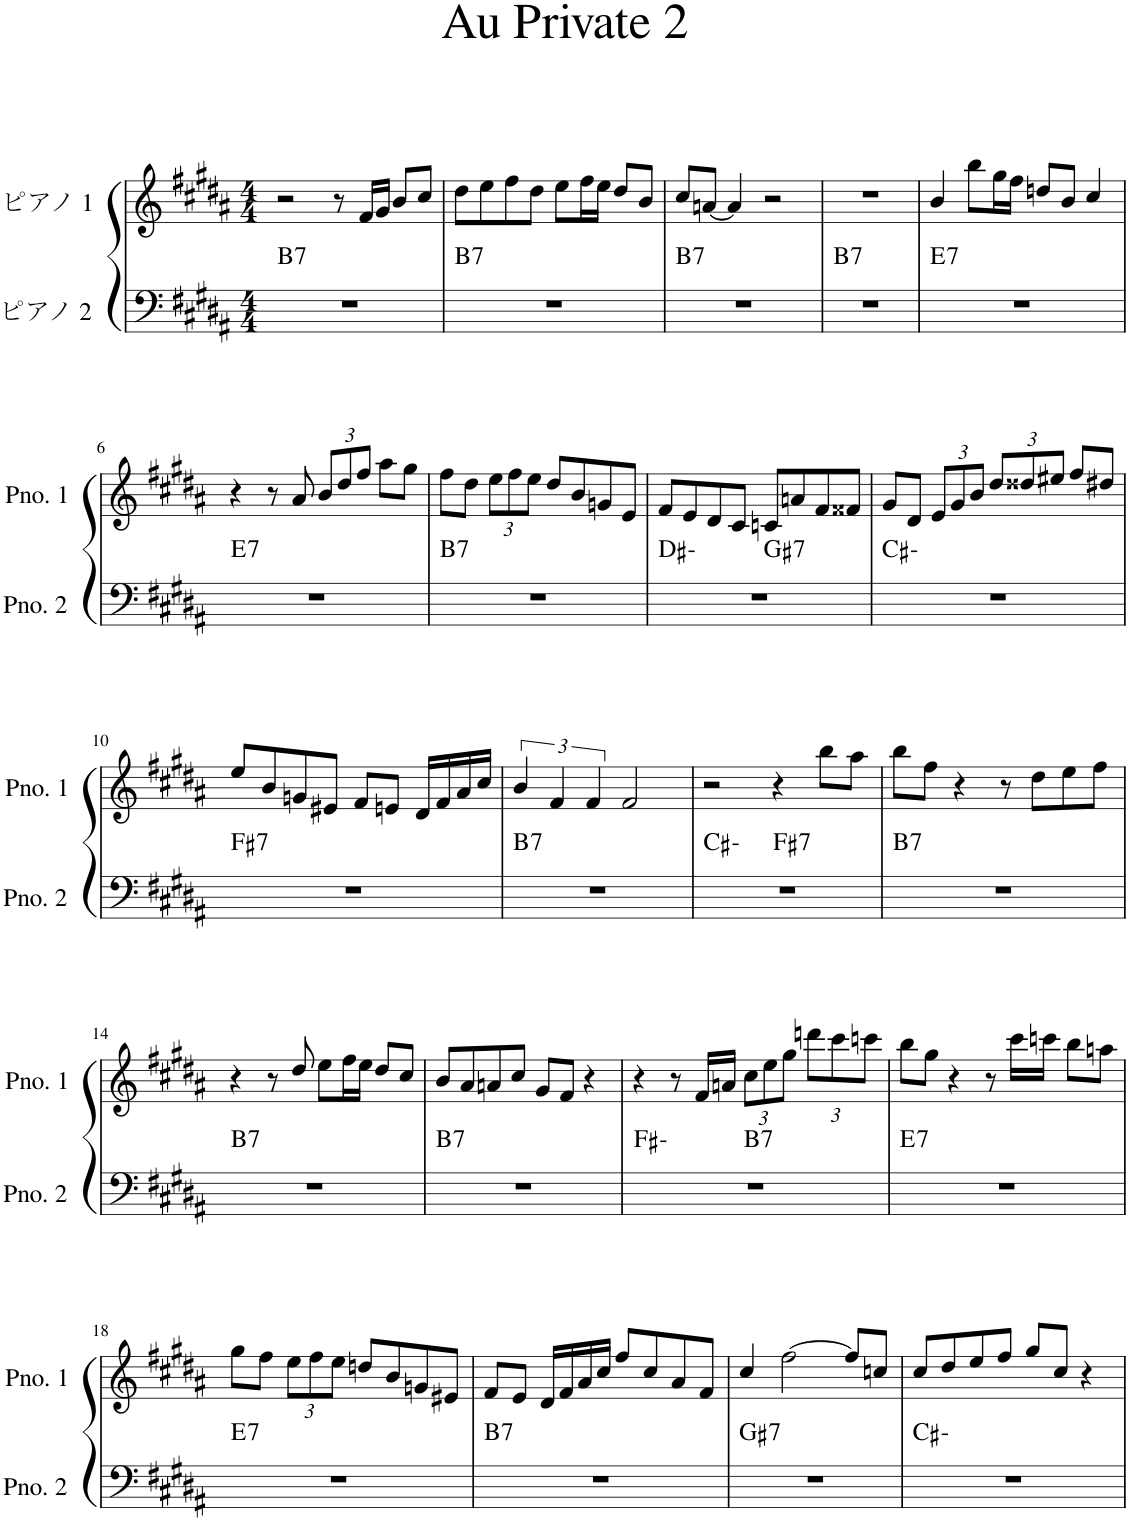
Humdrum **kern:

**kern	**harte	**kern
*part2	*part2	*part1
*staff2	*	*staff1
*I"ピアノ 2	*	*I"ピアノ 1
*clefF4	*	*clefG2
*k[f#c#g#d#a#]	*	*k[f#c#g#d#a#]
*M4/4	*	*M4/4
=1	=1	=1
!	!LO:H:kt=7	!
1r	B:7	2r
.	.	8r
.	.	16f#/LL
.	.	16g#/JJ
.	.	8b/L
.	.	8cc#/J
=2	=2	=2
!	!LO:H:kt=7	!
1r	B:7	8dd#\L
.	.	8ee\
.	.	8ff#\
.	.	8dd#\J
.	.	8ee\L
.	.	16ff#\L
.	.	16ee\JJ
.	.	8dd#/L
.	.	8b/J
=3	=3	=3
!	!LO:H:kt=7	!
1r	B:7	8cc#/L
.	.	[8an/J
.	.	4a/]
.	.	2r
=4	=4	=4
!	!LO:H:kt=7	!
1r	B:7	1r
=5	=5	=5
!	!LO:H:kt=7	!
1r	E:7	4b/
.	.	8bb\L
.	.	16gg#\L
.	.	16ff#\JJ
.	.	8ddn/L
.	.	8b/J
.	.	4cc#/
!!LO:LB:g=z
=6	=6	=6
!	!LO:H:kt=7	!
1r	E:7	4r
.	.	8r
.	.	8a#/
*	*	*Xbrackettup
.	.	12b/L
.	.	12dd#/
.	.	12ff#/J
.	.	8aa#\L
.	.	8gg#\J
=7	=7	=7
!	!LO:H:kt=7	!
1r	B:7	8ff#\L
.	.	8dd#\J
.	.	12ee\L
.	.	12ff#\
.	.	12ee\J
.	.	8dd#/L
.	.	8b/
.	.	8gn/
.	.	8e/J
=8	=8	=8
*^	*	*
1r	2ryy	D#:min	8f#/L
.	.	.	8e/
.	.	.	8d#/
.	.	.	8c#/J
!	!	!LO:H:kt=7	!
.	2ryy	G#:7	8cn/L
.	.	.	8an/
.	.	.	8f#/
.	.	.	8f##X/J
*v	*v	*	*
=9	=9	=9
1r	C#:min	8g#/L
.	.	8d#/J
.	.	12e/L
.	.	12g#/
.	.	12b/J
.	.	12dd#/L
.	.	12dd##X/
.	.	12ee#X/J
.	.	8ff#/L
.	.	8dd#X/J
!!LO:LB:g=z
=10	=10	=10
!	!LO:H:kt=7	!
1r	F#:7	8ee/L
.	.	8b/
.	.	8gn/
.	.	8e#X/J
.	.	8f#/L
.	.	8en/J
.	.	16d#/LL
.	.	16f#/
.	.	16a#/
.	.	16cc#/JJ
=11	=11	=11
*	*	*brackettup
!	!LO:H:kt=7	!
1r	B:7	6b/
.	.	6f#/
.	.	6f#/
.	.	2f#/
=12	=12	=12
*^	*	*
1r	2ryy	C#:min	2r
!	!	!LO:H:kt=7	!
.	2ryy	F#:7	4r
.	.	.	8bb\L
.	.	.	8aa#\J
=13	=13	=13	=13
!	!	!LO:H:kt=7	!
*v	*v	*	*
1r	B:7	8bb\L
.	.	8ff#\J
.	.	4r
.	.	8r
.	.	8dd#\L
.	.	8ee\
.	.	8ff#\J
!!LO:LB:g=z
=14	=14	=14
!	!LO:H:kt=7	!
1r	B:7	4r
.	.	8r
.	.	8dd#/
.	.	8ee\L
.	.	16ff#\L
.	.	16ee\JJ
.	.	8dd#/L
.	.	8cc#/J
=15	=15	=15
!	!LO:H:kt=7	!
1r	B:7	8b/L
.	.	8a#/
.	.	8an/
.	.	8cc#/J
.	.	8g#/L
.	.	8f#/J
.	.	4r
=16	=16	=16
*^	*	*
1r	2ryy	F#:min	4r
.	.	.	8r
.	.	.	16f#/LL
.	.	.	16an/JJ
*	*	*	*Xbrackettup
!	!	!LO:H:kt=7	!
.	2ryy	B:7	12cc#\L
.	.	.	12ee\
.	.	.	12gg#\J
.	.	.	12dddn\L
.	.	.	12ccc#\
.	.	.	12cccn\J
=17	=17	=17	=17
!	!	!LO:H:kt=7	!
*v	*v	*	*
1r	E:7	8bb\L
.	.	8gg#\J
.	.	4r
.	.	8r
.	.	16ccc#\LL
.	.	16cccn\JJ
.	.	8bb\L
.	.	8aan\J
!!LO:LB:g=z
=18	=18	=18
!	!LO:H:kt=7	!
1r	E:7	8gg#\L
.	.	8ff#\J
.	.	12ee\L
.	.	12ff#\
.	.	12ee\J
.	.	8ddn/L
.	.	8b/
.	.	8gn/
.	.	8e#X/J
=19	=19	=19
!	!LO:H:kt=7	!
1r	B:7	8f#/L
.	.	8e/J
.	.	16d#/LL
.	.	16f#/
.	.	16a#/
.	.	16cc#/JJ
.	.	8ff#/L
.	.	8cc#/
.	.	8a#/
.	.	8f#/J
=20	=20	=20
!	!LO:H:kt=7	!
1r	G#:7	4cc#/
.	.	[2ff#\
.	.	8ff#/L]
.	.	8ccn/J
=21	=21	=21
1r	C#:min	8cc#/L
.	.	8dd#/
.	.	8ee/
.	.	8ff#/J
.	.	8gg#/L
.	.	8cc#/J
.	.	4r
=	=	=
*-	*-	*-
